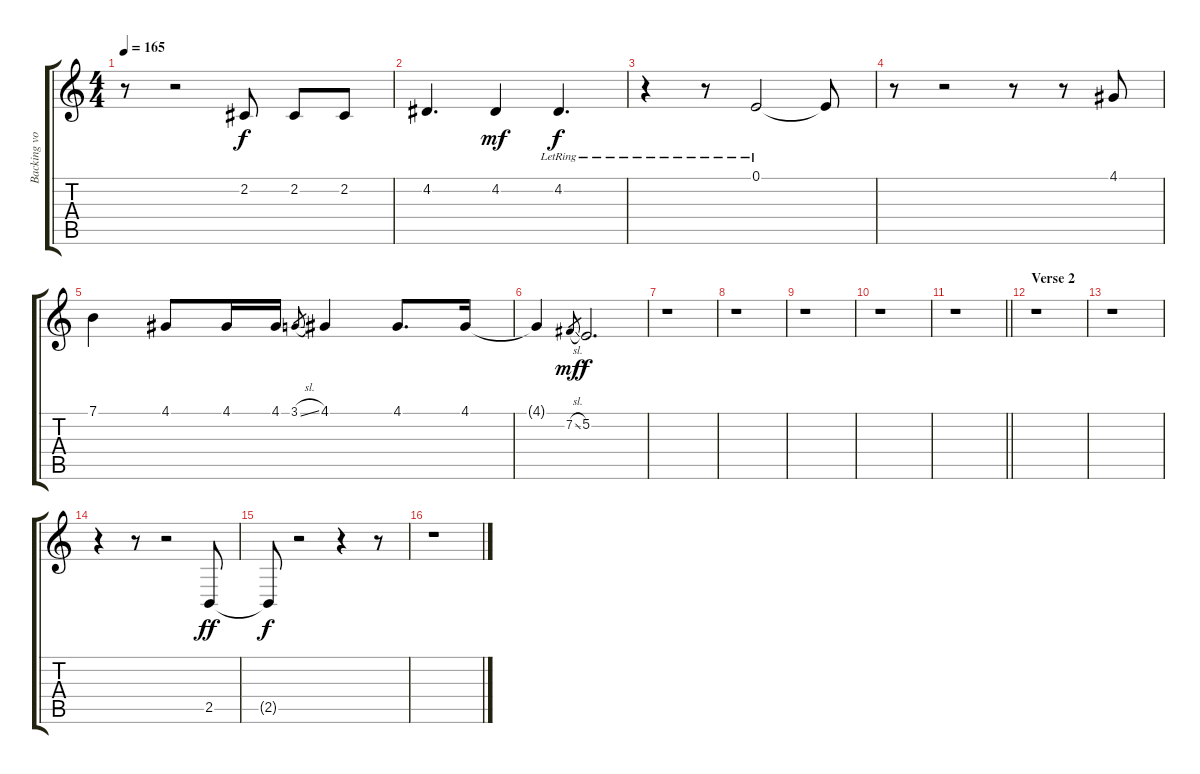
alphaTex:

\track ("Backing vocals" "Backing vo") {instrument honkytonkpiano}
\staff {score tabs}
\tuning (E4 B3 G3 D3 A2 E2) {hide}
\ts (4 4)
\tempo 165
\clef g2
\ks c
r.8{dy f} r.2 2.2.8 2.2.8 2.2.8 |
4.2.4{d} 4.2.4{dy mf} 4.2{lr}.4{d dy f} |
r.4 r.8 0.1{lr}.2 0.1{t}.8 |
r.8 r.2 r.8 r.8 4.1.8 |
7.1.4 4.1.8 4.1.16 4.1.16 3.1{sl}.8{gr} 4.1.4 4.1.8{d} 4.1.16 |
4.1{t}.4 7.2{sl}.8{gr dy mf} 5.2.2{d dy f} |
r.1 |
r.1 |
r.1 |
r.1 |
\barLineRight lightlight
r.1 |
\section ("" "Verse 2")
r.1 |
r.1 |
r.4 r.8 r.2 2.5.8{dy ff} |
2.5{t}.8{dy f} r.2 r.4 r.8 |
r.1
